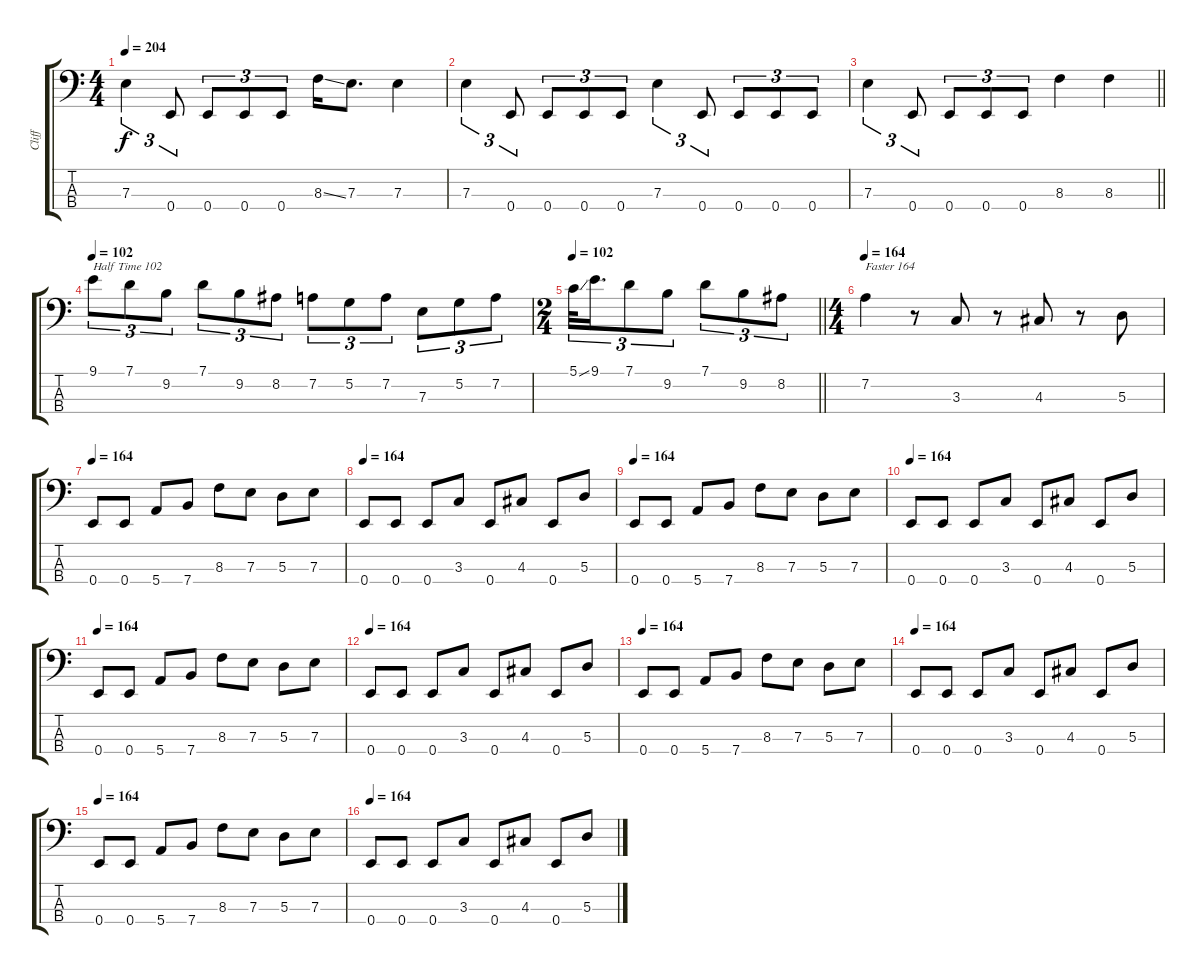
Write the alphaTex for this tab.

\track ("Cliff" "Cliff") {instrument electricbassfinger}
\staff {score tabs}
\tuning (G2 D2 A1 E1) {hide}
\ts (4 4)
\tempo 204
\clef f4
\ks c
7.3.4{tu (3 2) dy f} 0.4.8{tu (3 2)} 0.4.8{tu (3 2)} 0.4.8{tu (3 2)} 0.4.8{tu (3 2)} 8.3{ss}.16 7.3.8{d} 7.3.4 |
7.3.4{tu (3 2)} 0.4.8{tu (3 2)} 0.4.8{tu (3 2)} 0.4.8{tu (3 2)} 0.4.8{tu (3 2)} 7.3.4{tu (3 2)} 0.4.8{tu (3 2)} 0.4.8{tu (3 2)} 0.4.8{tu (3 2)} 0.4.8{tu (3 2)} |
\barLineRight lightlight
7.3.4{tu (3 2)} 0.4.8{tu (3 2)} 0.4.8{tu (3 2)} 0.4.8{tu (3 2)} 0.4.8{tu (3 2)} 8.3.4 8.3.4 |
\tempo 102
9.1.8{tu (3 2) txt "Half Time 102"} 7.1.8{tu (3 2)} 9.2.8{tu (3 2)} 7.1.8{tu (3 2)} 9.2.8{tu (3 2)} 8.2.8{tu (3 2)} 7.2.8{tu (3 2)} 5.2.8{tu (3 2)} 7.2.8{tu (3 2)} 7.3.8{tu (3 2)} 5.2.8{tu (3 2)} 7.2.8{tu (3 2)} |
\ts (2 4)
\tempo 102
\barLineRight lightlight
5.1{ss}.32{tu (3 2)} 9.1.16{d tu (3 2)} 7.1.8{tu (3 2)} 9.2.8{tu (3 2)} 7.1.8{tu (3 2)} 9.2.8{tu (3 2)} 8.2.8{tu (3 2)} |
\ts (4 4)
\tempo 164
7.2.4{txt "Faster 164"} r.8 3.3.8 r.8 4.3.8 r.8 5.3.8 |
\tempo 164
0.4.8 0.4.8 5.4.8 7.4.8 8.3.8 7.3.8 5.3.8 7.3.8 |
\tempo 164
0.4.8 0.4.8 0.4.8 3.3.8 0.4.8 4.3.8 0.4.8 5.3.8 |
\tempo 164
0.4.8 0.4.8 5.4.8 7.4.8 8.3.8 7.3.8 5.3.8 7.3.8 |
\tempo 164
0.4.8 0.4.8 0.4.8 3.3.8 0.4.8 4.3.8 0.4.8 5.3.8 |
\tempo 164
0.4.8 0.4.8 5.4.8 7.4.8 8.3.8 7.3.8 5.3.8 7.3.8 |
\tempo 164
0.4.8 0.4.8 0.4.8 3.3.8 0.4.8 4.3.8 0.4.8 5.3.8 |
\tempo 164
0.4.8 0.4.8 5.4.8 7.4.8 8.3.8 7.3.8 5.3.8 7.3.8 |
\tempo 164
0.4.8 0.4.8 0.4.8 3.3.8 0.4.8 4.3.8 0.4.8 5.3.8 |
\tempo 164
0.4.8 0.4.8 5.4.8 7.4.8 8.3.8 7.3.8 5.3.8 7.3.8 |
\tempo 164
0.4.8 0.4.8 0.4.8 3.3.8 0.4.8 4.3.8 0.4.8 5.3.8
